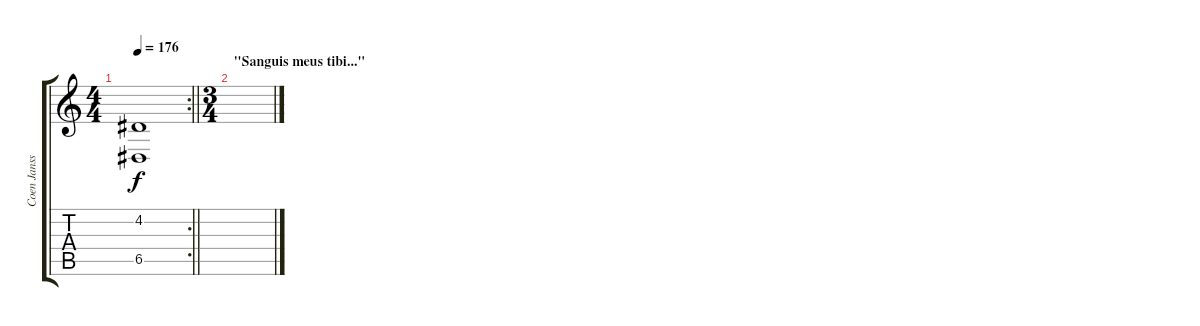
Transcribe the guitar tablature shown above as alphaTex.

\track ("Coen Janssen" "Coen Janss") {instrument stringensemble1}
\staff {score tabs}
\tuning (E4 B3 G3 D3 A2 E2) {hide}
\rc 2
\ts (4 4)
\tempo 176
\clef g2
\barLineRight lightlight
\ks c
(4.2 6.5).1{dy f} |
\ts (3 4)
\section ("" "\"Sanguis meus tibi...\"")
